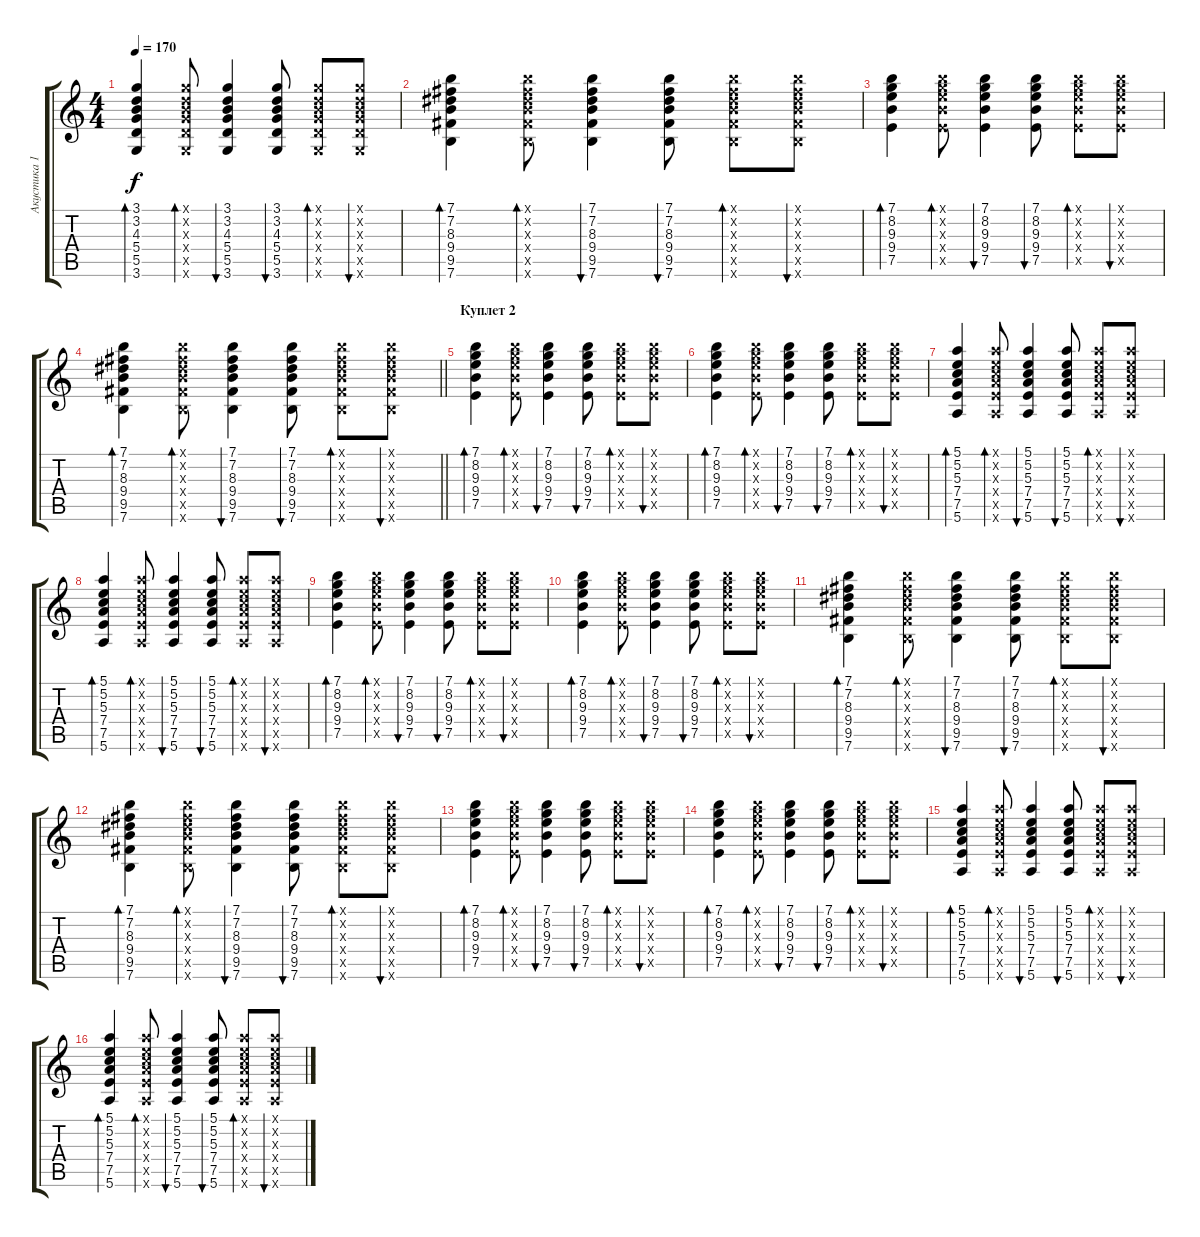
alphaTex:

\track ("Акустика 1" "Акустика 1") {instrument acousticguitarsteel}
\staff {score tabs}
\tuning (E4 B3 G3 D3 A2 E2) {hide}
\ts (4 4)
\tempo 170
\clef g2
\ks c
(3.1 3.2 4.3 5.4 5.5 3.6).4{bd 30 dy f} (3.1{x} 3.2{x} 4.3{x} 5.4{x} 5.5{x} 3.6{x}).8{bd 30} (3.1 3.2 4.3 5.4 5.5 3.6).4{bu 30} (3.1 3.2 4.3 5.4 5.5 3.6).8{bu 30} (3.1{x} 3.2{x} 4.3{x} 5.4{x} 5.5{x} 3.6{x}).8{bd 30} (3.1{x} 3.2{x} 4.3{x} 5.4{x} 5.5{x} 3.6{x}).8{bu 30} |
(7.1 7.2 8.3 9.4 9.5 7.6).4{bd 30} (7.1{x} 7.2{x} 8.3{x} 9.4{x} 9.5{x} 7.6{x}).8{bd 30} (7.1 7.2 8.3 9.4 9.5 7.6).4{bu 30} (7.1 7.2 8.3 9.4 9.5 7.6).8{bu 30} (7.1{x} 7.2{x} 8.3{x} 9.4{x} 9.5{x} 7.6{x}).8{bd 30} (7.1{x} 7.2{x} 8.3{x} 9.4{x} 9.5{x} 7.6{x}).8{bu 30} |
(7.1 8.2 9.3 9.4 7.5).4{bd 30} (7.1{x} 8.2{x} 9.3{x} 9.4{x} 7.5{x}).8{bd 30} (7.1 8.2 9.3 9.4 7.5).4{bu 30} (7.1 8.2 9.3 9.4 7.5).8{bu 30} (7.1{x} 8.2{x} 9.3{x} 9.4{x} 7.5{x}).8{bd 30} (7.1{x} 8.2{x} 9.3{x} 9.4{x} 7.5{x}).8{bu 30} |
\barLineRight lightlight
(7.1 7.2 8.3 9.4 9.5 7.6).4{bd 30} (7.1{x} 7.2{x} 8.3{x} 9.4{x} 9.5{x} 7.6{x}).8{bd 30} (7.1 7.2 8.3 9.4 9.5 7.6).4{bu 30} (7.1 7.2 8.3 9.4 9.5 7.6).8{bu 30} (7.1{x} 7.2{x} 8.3{x} 9.4{x} 9.5{x} 7.6{x}).8{bd 30} (7.1{x} 7.2{x} 8.3{x} 9.4{x} 9.5{x} 7.6{x}).8{bu 30} |
\section ("" "Куплет 2")
(7.1 8.2 9.3 9.4 7.5).4{bd 30} (7.1{x} 8.2{x} 9.3{x} 9.4{x} 7.5{x}).8{bd 30} (7.1 8.2 9.3 9.4 7.5).4{bu 30} (7.1 8.2 9.3 9.4 7.5).8{bu 30} (7.1{x} 8.2{x} 9.3{x} 9.4{x} 7.5{x}).8{bd 30} (7.1{x} 8.2{x} 9.3{x} 9.4{x} 7.5{x}).8{bu 30} |
(7.1 8.2 9.3 9.4 7.5).4{bd 30} (7.1{x} 8.2{x} 9.3{x} 9.4{x} 7.5{x}).8{bd 30} (7.1 8.2 9.3 9.4 7.5).4{bu 30} (7.1 8.2 9.3 9.4 7.5).8{bu 30} (7.1{x} 8.2{x} 9.3{x} 9.4{x} 7.5{x}).8{bd 30} (7.1{x} 8.2{x} 9.3{x} 9.4{x} 7.5{x}).8{bu 30} |
(5.1 5.2 5.3 7.4 7.5 5.6).4{bd 30} (5.1{x} 5.2{x} 5.3{x} 7.4{x} 7.5{x} 5.6{x}).8{bd 30} (5.1 5.2 5.3 7.4 7.5 5.6).4{bu 30} (5.1 5.2 5.3 7.4 7.5 5.6).8{bu 30} (5.1{x} 5.2{x} 5.3{x} 7.4{x} 7.5{x} 5.6{x}).8{bd 30} (5.1{x} 5.2{x} 5.3{x} 7.4{x} 7.5{x} 5.6{x}).8{bu 30} |
(5.1 5.2 5.3 7.4 7.5 5.6).4{bd 30} (5.1{x} 5.2{x} 5.3{x} 7.4{x} 7.5{x} 5.6{x}).8{bd 30} (5.1 5.2 5.3 7.4 7.5 5.6).4{bu 30} (5.1 5.2 5.3 7.4 7.5 5.6).8{bu 30} (5.1{x} 5.2{x} 5.3{x} 7.4{x} 7.5{x} 5.6{x}).8{bd 30} (5.1{x} 5.2{x} 5.3{x} 7.4{x} 7.5{x} 5.6{x}).8{bu 30} |
(7.1 8.2 9.3 9.4 7.5).4{bd 30} (7.1{x} 8.2{x} 9.3{x} 9.4{x} 7.5{x}).8{bd 30} (7.1 8.2 9.3 9.4 7.5).4{bu 30} (7.1 8.2 9.3 9.4 7.5).8{bu 30} (7.1{x} 8.2{x} 9.3{x} 9.4{x} 7.5{x}).8{bd 30} (7.1{x} 8.2{x} 9.3{x} 9.4{x} 7.5{x}).8{bu 30} |
(7.1 8.2 9.3 9.4 7.5).4{bd 30} (7.1{x} 8.2{x} 9.3{x} 9.4{x} 7.5{x}).8{bd 30} (7.1 8.2 9.3 9.4 7.5).4{bu 30} (7.1 8.2 9.3 9.4 7.5).8{bu 30} (7.1{x} 8.2{x} 9.3{x} 9.4{x} 7.5{x}).8{bd 30} (7.1{x} 8.2{x} 9.3{x} 9.4{x} 7.5{x}).8{bu 30} |
(7.1 7.2 8.3 9.4 9.5 7.6).4{bd 30} (7.1{x} 7.2{x} 8.3{x} 9.4{x} 9.5{x} 7.6{x}).8{bd 30} (7.1 7.2 8.3 9.4 9.5 7.6).4{bu 30} (7.1 7.2 8.3 9.4 9.5 7.6).8{bu 30} (7.1{x} 7.2{x} 8.3{x} 9.4{x} 9.5{x} 7.6{x}).8{bd 30} (7.1{x} 7.2{x} 8.3{x} 9.4{x} 9.5{x} 7.6{x}).8{bu 30} |
(7.1 7.2 8.3 9.4 9.5 7.6).4{bd 30} (7.1{x} 7.2{x} 8.3{x} 9.4{x} 9.5{x} 7.6{x}).8{bd 30} (7.1 7.2 8.3 9.4 9.5 7.6).4{bu 30} (7.1 7.2 8.3 9.4 9.5 7.6).8{bu 30} (7.1{x} 7.2{x} 8.3{x} 9.4{x} 9.5{x} 7.6{x}).8{bd 30} (7.1{x} 7.2{x} 8.3{x} 9.4{x} 9.5{x} 7.6{x}).8{bu 30} |
(7.1 8.2 9.3 9.4 7.5).4{bd 30} (7.1{x} 8.2{x} 9.3{x} 9.4{x} 7.5{x}).8{bd 30} (7.1 8.2 9.3 9.4 7.5).4{bu 30} (7.1 8.2 9.3 9.4 7.5).8{bu 30} (7.1{x} 8.2{x} 9.3{x} 9.4{x} 7.5{x}).8{bd 30} (7.1{x} 8.2{x} 9.3{x} 9.4{x} 7.5{x}).8{bu 30} |
(7.1 8.2 9.3 9.4 7.5).4{bd 30} (7.1{x} 8.2{x} 9.3{x} 9.4{x} 7.5{x}).8{bd 30} (7.1 8.2 9.3 9.4 7.5).4{bu 30} (7.1 8.2 9.3 9.4 7.5).8{bu 30} (7.1{x} 8.2{x} 9.3{x} 9.4{x} 7.5{x}).8{bd 30} (7.1{x} 8.2{x} 9.3{x} 9.4{x} 7.5{x}).8{bu 30} |
(5.1 5.2 5.3 7.4 7.5 5.6).4{bd 30} (5.1{x} 5.2{x} 5.3{x} 7.4{x} 7.5{x} 5.6{x}).8{bd 30} (5.1 5.2 5.3 7.4 7.5 5.6).4{bu 30} (5.1 5.2 5.3 7.4 7.5 5.6).8{bu 30} (5.1{x} 5.2{x} 5.3{x} 7.4{x} 7.5{x} 5.6{x}).8{bd 30} (5.1{x} 5.2{x} 5.3{x} 7.4{x} 7.5{x} 5.6{x}).8{bu 30} |
(5.1 5.2 5.3 7.4 7.5 5.6).4{bd 30} (5.1{x} 5.2{x} 5.3{x} 7.4{x} 7.5{x} 5.6{x}).8{bd 30} (5.1 5.2 5.3 7.4 7.5 5.6).4{bu 30} (5.1 5.2 5.3 7.4 7.5 5.6).8{bu 30} (5.1{x} 5.2{x} 5.3{x} 7.4{x} 7.5{x} 5.6{x}).8{bd 30} (5.1{x} 5.2{x} 5.3{x} 7.4{x} 7.5{x} 5.6{x}).8{bu 30}
